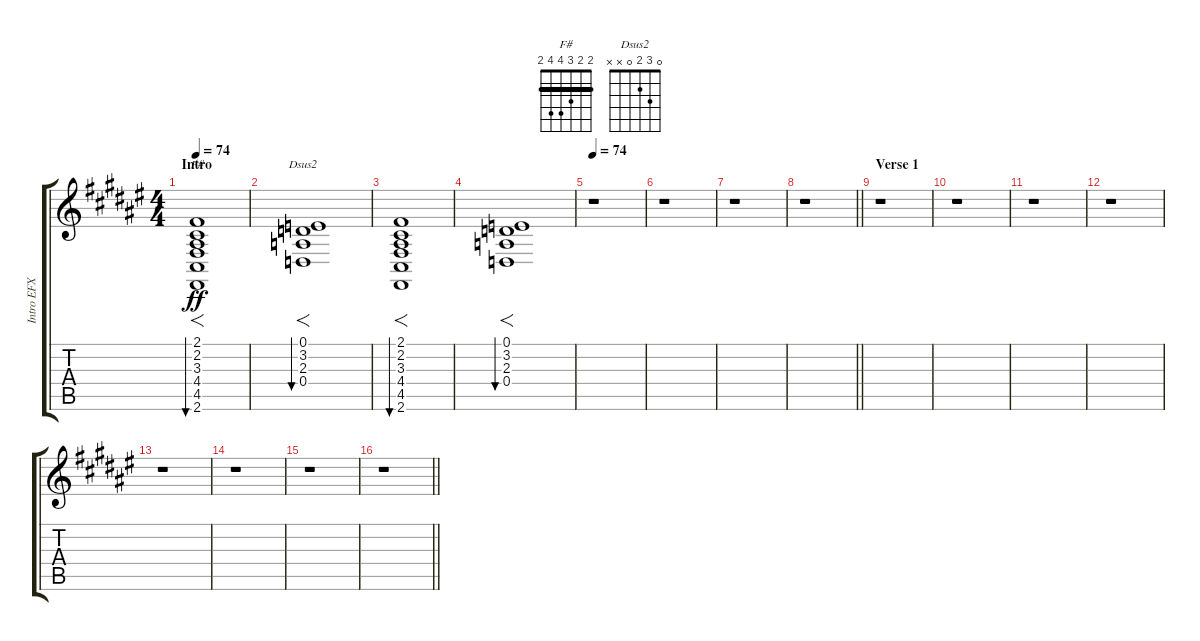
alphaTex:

\track ("Intro EFX" "Intro EFX") {instrument synthstrings1}
\staff {score tabs}
\tuning (E4 B3 G3 D3 A2 E2) {hide}
\chord ("F#" 2 2 3 4 4 2) {barre 2}
\chord ("Dsus2" 0 3 2 0 x x)
\ts (4 4)
\section ("" "Intro")
\tempo 74
\tempo 100
\tempo 74
\clef g2
\ks f#
(2.1 2.2 3.3 4.4 4.5 2.6).1{f bu 60 ch "F#" dy ff instrument synthstrings1} |
(0.1 3.2 2.3 0.4).1{f bu 60 ch "Dsus2"} |
(2.1 2.2 3.3 4.4 4.5 2.6).1{f bu 60} |
(0.1 3.2 2.3 0.4).1{f bu 60} |
\tempo 74
r.1 |
r.1 |
r.1 |
\barLineRight lightlight
r.1 |
\section ("" "Verse 1")
r.1 |
r.1 |
r.1 |
r.1 |
r.1 |
r.1 |
r.1 |
\barLineRight lightlight
r.1
